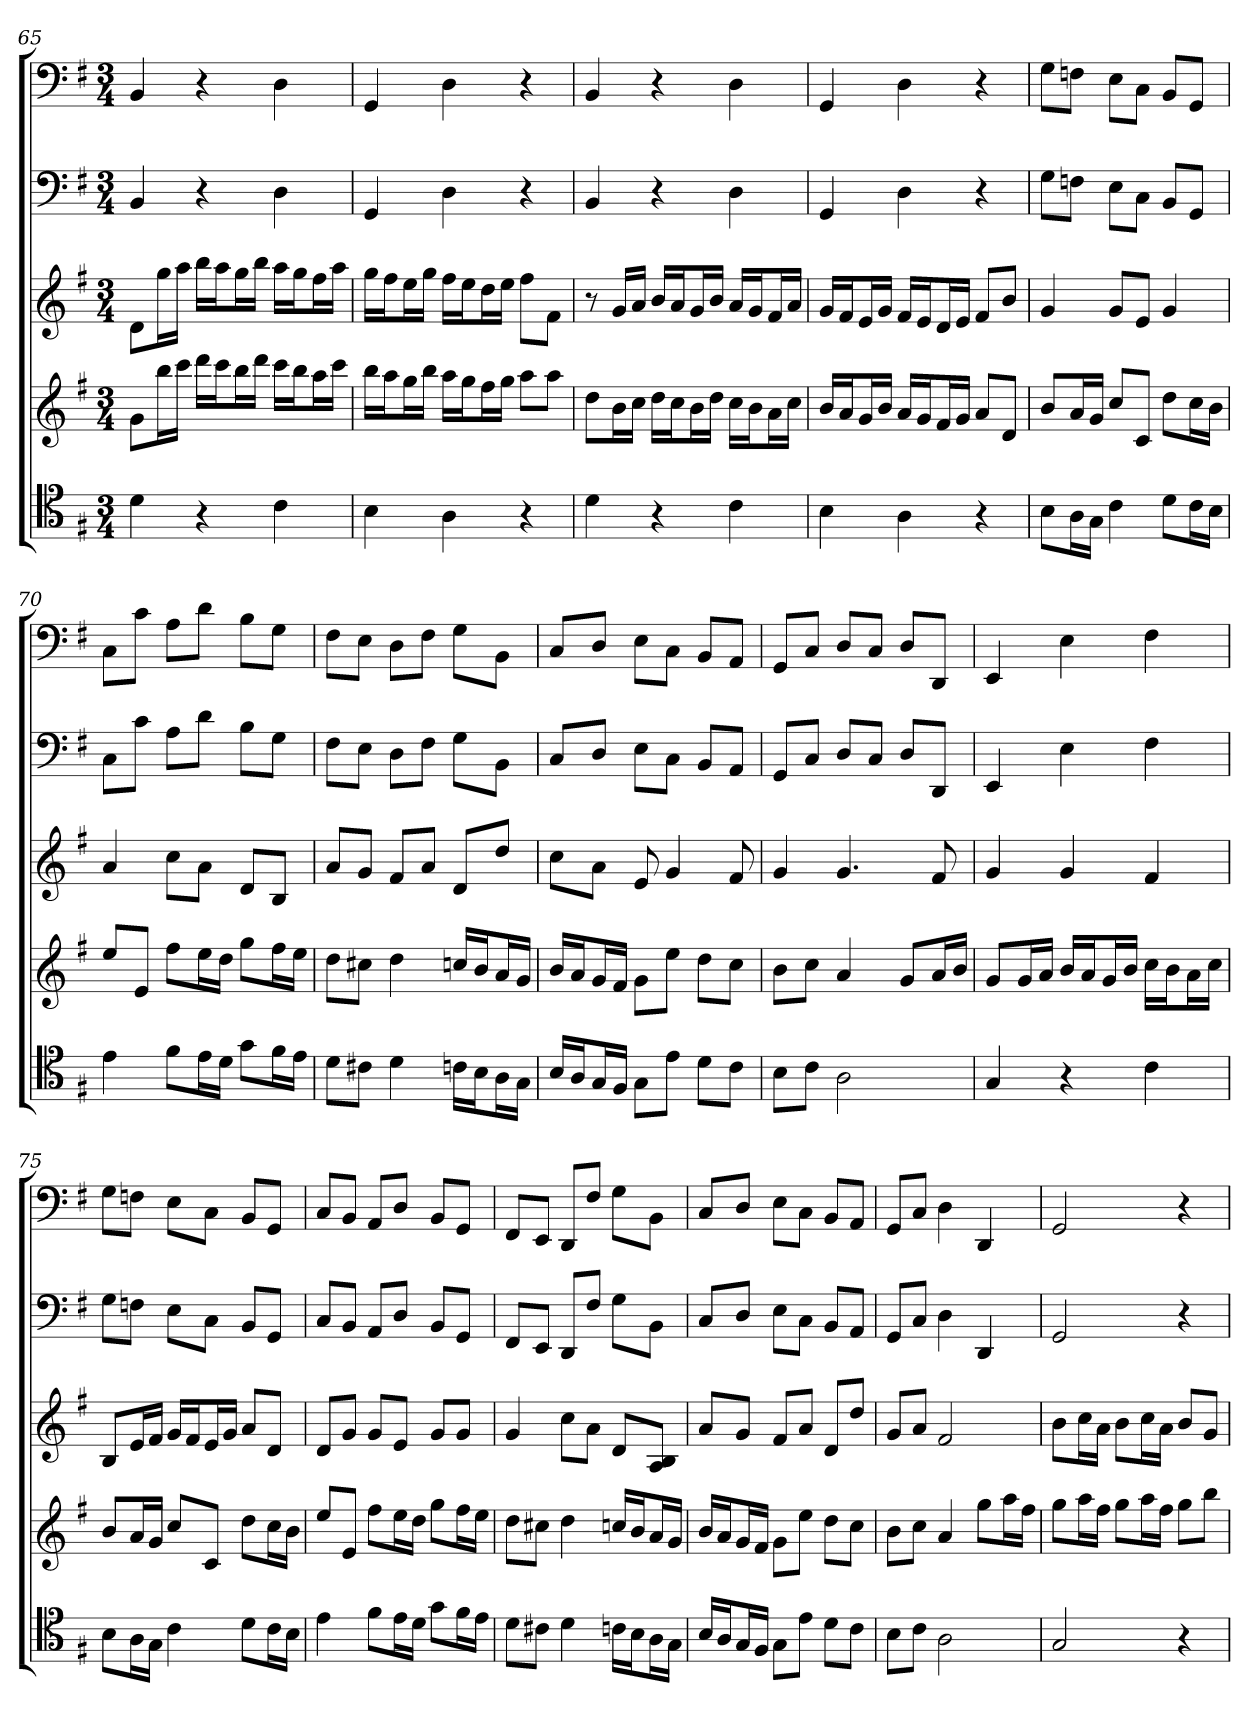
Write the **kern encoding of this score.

**kern	**kern	**kern	**kern	**kern
*part5	*part4	*part3	*part2	*part1
*staff5	*staff4	*staff3	*staff2	*staff1
*clefC4	*	*	*clefF4	*clefF4
*k[f#]	*k[f#]	*k[f#]	*k[f#]	*k[f#]
*G:	*G:	*G:	*G:	*G:
*M3/4	*M3/4	*M3/4	*M3/4	*M3/4
=65	=65	=65	=65	=65
4d	8gL	8dL	4BB	4BB
.	16bbL	16ggL	.	.
.	16cccJJ	16aaJJ	.	.
4r	16dddLL	16bbLL	4r	4r
.	16cccJ	16aaJ	.	.
.	16bbL	16ggL	.	.
.	16dddJJ	16bbJJ	.	.
4c	16cccLL	16aaLL	4D	4D
.	16bbJ	16ggJ	.	.
.	16aaL	16ff#L	.	.
.	16cccJJ	16aaJJ	.	.
=66	=66	=66	=66	=66
4B	16bbLL	16ggLL	4GG	4GG
.	16aaJ	16ff#J	.	.
.	16ggL	16eeL	.	.
.	16bbJJ	16ggJJ	.	.
4A	16aaLL	16ff#LL	4D	4D
.	16ggJ	16eeJ	.	.
.	16ff#L	16ddL	.	.
.	16ggJJ	16eeJJ	.	.
4r	8aaL	8ff#L	4r	4r
.	8aaJ	8f#J	.	.
=67	=67	=67	=67	=67
4d	8ddL	8r	4BB	4BB
.	16bL	16gLL	.	.
.	16ccJJ	16aJJ	.	.
4r	16ddLL	16bLL	4r	4r
.	16ccJ	16aJ	.	.
.	16bL	16gL	.	.
.	16ddJJ	16bJJ	.	.
4c	16ccLL	16aLL	4D	4D
.	16bJ	16gJ	.	.
.	16aL	16f#L	.	.
.	16ccJJ	16aJJ	.	.
=68	=68	=68	=68	=68
4B	16bLL	16gLL	4GG	4GG
.	16aJ	16f#J	.	.
.	16gL	16eL	.	.
.	16bJJ	16gJJ	.	.
4A	16aLL	16f#LL	4D	4D
.	16gJ	16eJ	.	.
.	16f#L	16dL	.	.
.	16gJJ	16eJJ	.	.
4r	8aL	8f#L	4r	4r
.	8dJ	8bJ	.	.
=69	=69	=69	=69	=69
8B\L	8bL	4g	8G\L	8G\L
16A\L	16aL	.	8Fn\J	8Fn\J
16G\JJ	16gJJ	.	.	.
4c	8ccL	8gL	8E\L	8E\L
.	8cJ	8eJ	8C\J	8C\J
8d\L	8ddL	4g	8BB/L	8BB/L
16c\L	16ccL	.	8GG/J	8GG/J
16B\JJ	16bJJ	.	.	.
=70	=70	=70	=70	=70
4e	8eeL	4a	8C\L	8C\L
.	8eJ	.	8c\J	8c\J
8f#\L	8ff#L	8ccL	8A\L	8A\L
16e\L	16eeL	8aJ	8d\J	8d\J
16d\JJ	16ddJJ	.	.	.
8g\L	8ggL	8dL	8B\L	8B\L
16f#\L	16ff#L	8BJ	8G\J	8G\J
16e\JJ	16eeJJ	.	.	.
=71	=71	=71	=71	=71
8d\L	8ddL	8aL	8F#\L	8F#\L
8c#X\J	8cc#XJ	8gJ	8E\J	8E\J
4d	4dd	8f#L	8D\L	8D\L
.	.	8aJ	8F#\J	8F#\J
16cn\LL	16ccnLL	8dL	8G\L	8G\L
16B\J	16bJ	.	.	.
16A\L	16aL	8ddJ	8BB\J	8BB\J
16G\JJ	16gJJ	.	.	.
=72	=72	=72	=72	=72
16B/LL	16bLL	8ccL	8C/L	8C/L
16A/J	16aJ	.	.	.
16G/L	16gL	8aJ	8D/J	8D/J
16F#/JJ	16f#JJ	.	.	.
8G\L	8gL	8e	8E\L	8E\L
8e\J	8eeJ	4g	8C\J	8C\J
8d\L	8ddL	.	8BB/L	8BB/L
8c\J	8ccJ	8f#	8AA/J	8AA/J
=73	=73	=73	=73	=73
8B\L	8bL	4g	8GG/L	8GG/L
8c\J	8ccJ	.	8C/J	8C/J
2A	4a	4.g	8D/L	8D/L
.	.	.	8C/J	8C/J
.	8gL	.	8D/L	8D/L
.	16aL	8f#	8DD/J	8DD/J
.	16bJJ	.	.	.
=74	=74	=74	=74	=74
4G	8gL	4g	4EE	4EE
.	16gL	.	.	.
.	16aJJ	.	.	.
4r	16bLL	4g	4E	4E
.	16aJ	.	.	.
.	16gL	.	.	.
.	16bJJ	.	.	.
4c	16ccLL	4f#	4F#	4F#
.	16bJ	.	.	.
.	16aL	.	.	.
.	16ccJJ	.	.	.
=75	=75	=75	=75	=75
8B\L	8bL	8BL	8G\L	8G\L
16A\L	16aL	16eL	8Fn\J	8Fn\J
16G\JJ	16gJJ	16f#JJ	.	.
4c	8ccL	16gLL	8E\L	8E\L
.	.	16f#J	.	.
.	8cJ	16eL	8C\J	8C\J
.	.	16gJJ	.	.
8d\L	8ddL	8aL	8BB/L	8BB/L
16c\L	16ccL	8dJ	8GG/J	8GG/J
16B\JJ	16bJJ	.	.	.
=76	=76	=76	=76	=76
4e	8eeL	8dL	8C/L	8C/L
.	8eJ	8gJ	8BB/J	8BB/J
8f#\L	8ff#L	8gL	8AA/L	8AA/L
16e\L	16eeL	8eJ	8D/J	8D/J
16d\JJ	16ddJJ	.	.	.
8g\L	8ggL	8gL	8BB/L	8BB/L
16f#\L	16ff#L	8gJ	8GG/J	8GG/J
16e\JJ	16eeJJ	.	.	.
=77	=77	=77	=77	=77
8d\L	8ddL	4g	8FF#/L	8FF#/L
8c#X\J	8cc#XJ	.	8EE/J	8EE/J
4d	4dd	8ccL	8DD/L	8DD/L
.	.	8aJ	8F#/J	8F#/J
16cn\LL	16ccnLL	8dL	8G\L	8G\L
16B\J	16bJ	.	.	.
16A\L	16aL	8A 8BJ	8BB\J	8BB\J
16G\JJ	16gJJ	.	.	.
=78	=78	=78	=78	=78
16B/LL	16bLL	8aL	8C/L	8C/L
16A/J	16aJ	.	.	.
16G/L	16gL	8gJ	8D/J	8D/J
16F#/JJ	16f#JJ	.	.	.
8G\L	8gL	8f#L	8E\L	8E\L
8e\J	8eeJ	8aJ	8C\J	8C\J
8d\L	8ddL	8dL	8BB/L	8BB/L
8c\J	8ccJ	8ddJ	8AA/J	8AA/J
=79	=79	=79	=79	=79
8B\L	8bL	8gL	8GG/L	8GG/L
8c\J	8ccJ	8aJ	8C/J	8C/J
2A	4a	2f#	4D	4D
.	8ggL	.	4DD	4DD
.	16aaL	.	.	.
.	16ff#JJ	.	.	.
=80	=80	=80	=80	=80
2G	8ggL	8bL	2GG	2GG
.	16aaL	16ccL	.	.
.	16ff#JJ	16aJJ	.	.
.	8ggL	8bL	.	.
.	16aaL	16ccL	.	.
.	16ff#JJ	16aJJ	.	.
4r	8ggL	8bL	4r	4r
.	8bbJ	8gJ	.	.
=	=	=	=	=
*-	*-	*-	*-	*-
